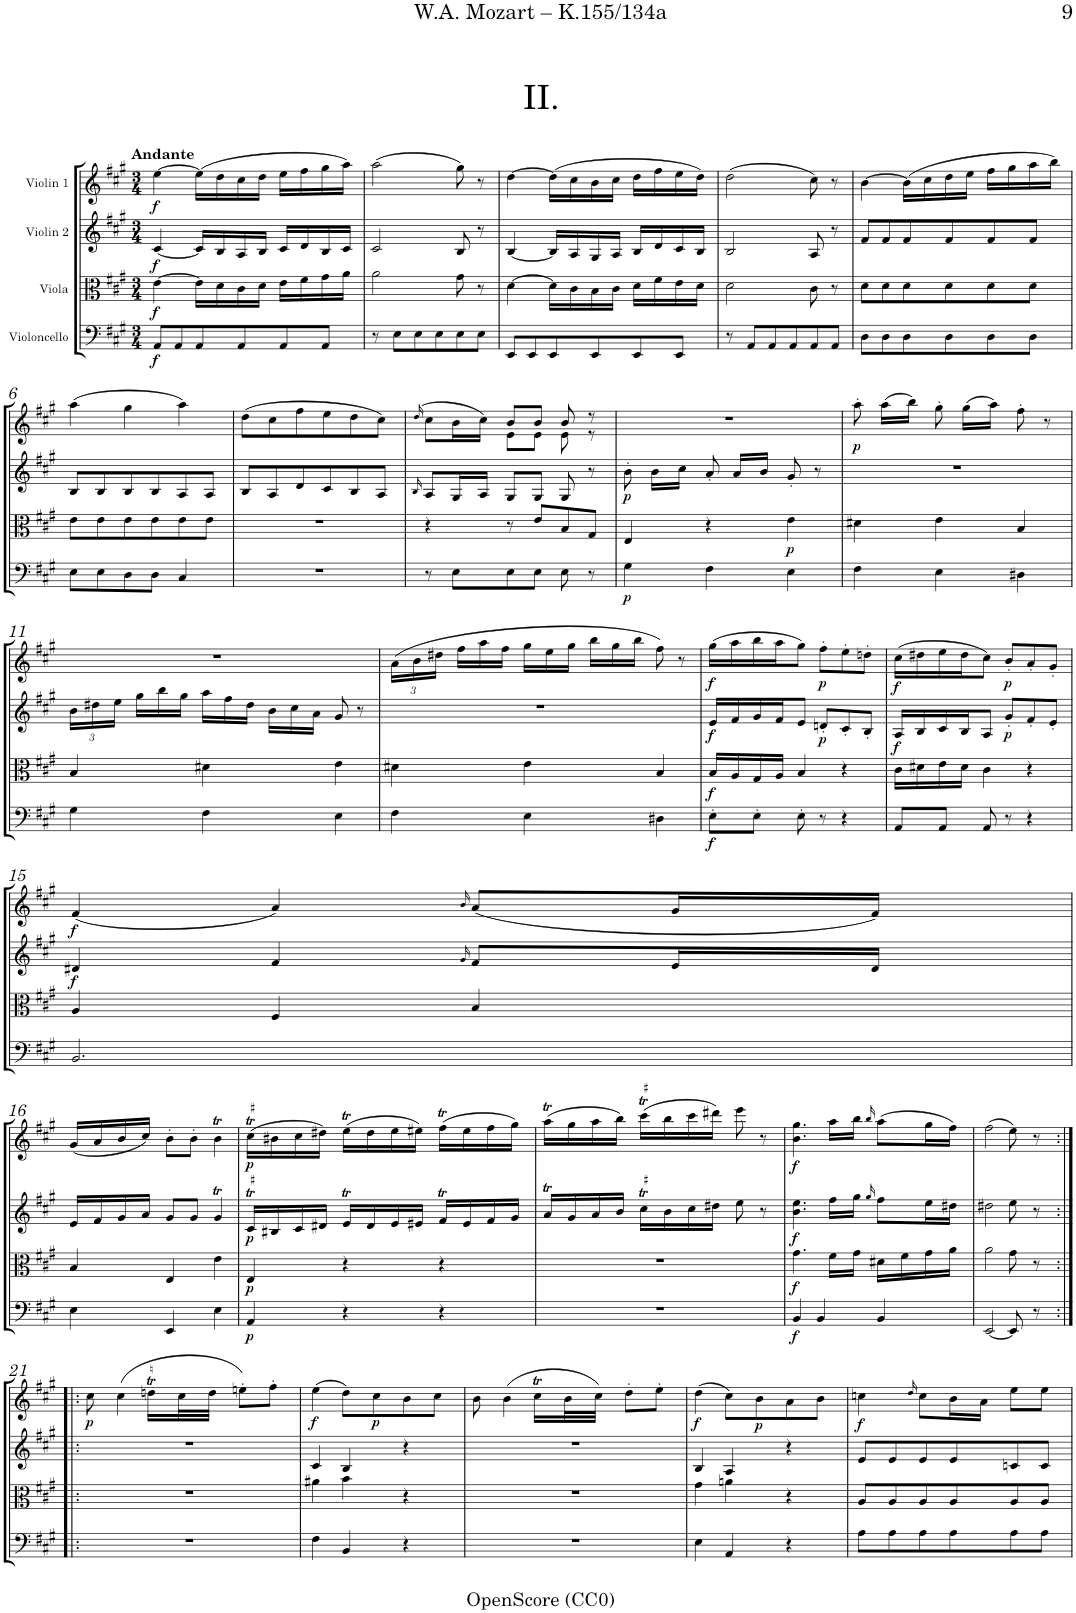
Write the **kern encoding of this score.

**kern	**dynam	**kern	**dynam	**kern	**dynam	**kern	**dynam
*part4	*part4	*part3	*part3	*part2	*part2	*part1	*part1
*staff4	*staff4	*staff3	*staff3	*staff2	*staff2	*staff1	*staff1
*I"Violoncello	*	*I"Viola	*	*I"Violin 2	*	*I"Violin 1	*
*I'Vc	*	*I'Vla	*	*I'Vln	*	*I'Vln	*
!!LO:PB:g=z
*clefF4	*	*clefC3	*	*clefG2	*	*clefG2	*
*k[f#c#g#]	*	*k[f#c#g#]	*	*k[f#c#g#]	*	*k[f#c#g#]	*
*M3/4	*	*M3/4	*	*M3/4	*	*M3/4	*
=1	=1	=1	=1	=1	=1	=1	=1
!	!	!	!	!	!	!LO:TX:a:t=II.	!
!	!	!	!	!	!	!LO:TX:a:B:t=Andante	!
!	!LO:DY:b	!	!LO:DY:b	!	!LO:DY:b	!	!LO:DY:b
8AA/L	f	[4e\	f	[4c#/	f	[4ee\	f
8AA/	.	.	.	.	.	.	.
8AA/	.	16e\LL]	.	16c#/LL]	.	(16ee\LL]	.
.	.	16d\	.	16B/	.	16dd\	.
8AA/	.	16c#\	.	16A/	.	16cc#\	.
.	.	16d\JJ	.	16B/JJ	.	16dd\JJ	.
8AA/	.	16e\LL	.	16c#/LL	.	16ee\LL	.
.	.	16f#\	.	16d/	.	16ff#\	.
8AA/J	.	16g#\	.	16B/	.	16gg#\	.
.	.	16a\JJ	.	16c#/JJ	.	16aa\JJ)	.
=2	=2	=2	=2	=2	=2	=2	=2
8r	.	2a\	.	2c#/	.	(2aa\	.
8E\L	.	.	.	.	.	.	.
8E\	.	.	.	.	.	.	.
8E\	.	.	.	.	.	.	.
8E\	.	8g#\	.	8B/	.	8gg#\)	.
8E\J	.	8r	.	8r	.	8r	.
=3	=3	=3	=3	=3	=3	=3	=3
8EE/L	.	[4d\	.	[4B/	.	[4dd\	.
8EE/	.	.	.	.	.	.	.
8EE/	.	16d\LL]	.	16B/LL]	.	(16dd\LL]	.
.	.	16c#\	.	16A/	.	16cc#\	.
8EE/	.	16B\	.	16G#/	.	16b\	.
.	.	16c#\JJ	.	16A/JJ	.	16cc#\JJ	.
8EE/	.	16d\LL	.	16B/LL	.	16dd\LL	.
.	.	16f#\	.	16d/	.	16ff#\	.
8EE/J	.	16e\	.	16c#/	.	16ee\	.
.	.	16d\JJ	.	16B/JJ	.	16dd\JJ)	.
=4	=4	=4	=4	=4	=4	=4	=4
8r	.	2d\	.	2B/	.	(2dd\	.
8AA/L	.	.	.	.	.	.	.
8AA/	.	.	.	.	.	.	.
8AA/	.	.	.	.	.	.	.
8AA/	.	8c#\	.	8A/	.	8cc#\)	.
8AA/J	.	8r	.	8r	.	8r	.
=5	=5	=5	=5	=5	=5	=5	=5
8D\L	.	8d\L	.	8f#/L	.	[4b\	.
8D\	.	8d\	.	8f#/	.	.	.
8D\	.	8d\	.	8f#/	.	(16b\LL]	.
.	.	.	.	.	.	16cc#\	.
8D\	.	8d\	.	8f#/	.	16dd\	.
.	.	.	.	.	.	16ee\JJ	.
8D\	.	8d\	.	8f#/	.	16ff#\LL	.
.	.	.	.	.	.	16gg#\	.
8D\J	.	8d\J	.	8f#/J	.	16aa\	.
.	.	.	.	.	.	16bb\JJ)	.
!!LO:LB:g=z
=6	=6	=6	=6	=6	=6	=6	=6
8E\L	.	8e\L	.	8B/L	.	(4aa\	.
8E\	.	8e\	.	8B/	.	.	.
8D\	.	8e\	.	8B/	.	4gg#\	.
8D\J	.	8e\	.	8B/	.	.	.
4C#/	.	8e\	.	8A/	.	4aa\)	.
.	.	8e\J	.	8A/J	.	.	.
=7	=7	=7	=7	=7	=7	=7	=7
2.r	.	2.r	.	8B/L	.	(8dd\L	.
.	.	.	.	8A/	.	8cc#\	.
.	.	.	.	8d/	.	8ff#\	.
.	.	.	.	8c#/	.	8ee\	.
.	.	.	.	8B/	.	8dd\	.
.	.	.	.	8A/J	.	8cc#\J)	.
=8	=8	=8	=8	=8	=8	=8	=8
.	.	.	.	16qB/	.	(>16qdd/	.
*	*	*	*	*	*	*^	*
8r	.	4r	.	8A/L	.	8cc#\L	4ryy	.
8E\L	.	.	.	16G#/L	.	16b\L	.	.
.	.	.	.	16A/JJ	.	16cc#\JJ)	.	.
8E\	.	8r	.	8G#/L	.	8b/L	8e\L	.
8E\J	.	8e/L	.	8G#/J	.	8b/J	8e\J	.
8E\	.	8B/	.	8G#/	.	8b/	8e\	.
8r	.	8G#/J	.	8r	.	8r	8r	.
=9	=9	=9	=9	=9	=9	=9	=9	=9
!	!LO:DY:b	!	!	!	!LO:DY:b	!	!	!
*	*	*	*	*	*	*v	*v	*
4G#\	p	4E/	.	8b'\	p	2.r	.
.	.	.	.	16b\LL	.	.	.
.	.	.	.	16cc#\JJ	.	.	.
4F#\	.	4r	.	8a'/	.	.	.
.	.	.	.	16a/LL	.	.	.
.	.	.	.	16b/JJ	.	.	.
!	!	!	!LO:DY:b	!	!	!	!
4E\	.	4e\	p	8g#'/	.	.	.
.	.	.	.	8r	.	.	.
=10	=10	=10	=10	=10	=10	=10	=10
!	!	!	!	!	!	!	!LO:DY:b
4F#\	.	4d#X\	.	2.r	.	8aa'\	p
.	.	.	.	.	.	(16aa\LL	.
.	.	.	.	.	.	16bb\JJ)	.
4E\	.	4e\	.	.	.	8gg#'\	.
.	.	.	.	.	.	(16gg#\LL	.
.	.	.	.	.	.	16aa\JJ)	.
4D#X\	.	4B/	.	.	.	8ff#'\	.
.	.	.	.	.	.	8r	.
!!LO:LB:g=z
=11	=11	=11	=11	=11	=11	=11	=11
*	*	*	*	*Xbrackettup	*	*	*
4G#\	.	4B/	.	24b\LL	.	2.r	.
.	.	.	.	24dd#X\	.	.	.
.	.	.	.	24ee\JJ	.	.	.
.	.	.	.	24gg#\LL	.	.	.
.	.	.	.	24bb\	.	.	.
.	.	.	.	24gg#\JJ	.	.	.
4F#\	.	4d#X\	.	24aa\LL	.	.	.
.	.	.	.	24ff#\	.	.	.
.	.	.	.	24dd#\JJ	.	.	.
.	.	.	.	24b\LL	.	.	.
.	.	.	.	24cc#\	.	.	.
.	.	.	.	24a\JJ	.	.	.
4E\	.	4e\	.	8g#/	.	.	.
.	.	.	.	8r	.	.	.
=12	=12	=12	=12	=12	=12	=12	=12
*	*	*	*	*	*	*Xbrackettup	*
4F#\	.	4d#X\	.	2.r	.	(24a\LL	.
.	.	.	.	.	.	24b\	.
.	.	.	.	.	.	24dd#X\JJ	.
.	.	.	.	.	.	24ff#\LL	.
.	.	.	.	.	.	24aa\	.
.	.	.	.	.	.	24ff#\JJ	.
4E\	.	4e\	.	.	.	24gg#\LL	.
.	.	.	.	.	.	24ee\	.
.	.	.	.	.	.	24gg#\JJ	.
.	.	.	.	.	.	24bb\LL	.
.	.	.	.	.	.	24gg#\	.
.	.	.	.	.	.	24bb\JJ	.
4D#X\	.	4B/	.	.	.	8ff#\)	.
.	.	.	.	.	.	8r	.
=13	=13	=13	=13	=13	=13	=13	=13
!	!LO:DY:b	!	!LO:DY:b	!	!LO:DY:b	!	!LO:DY:b
8E'\L	f	16B/LL	f	16e/LL	f	(16gg#\LL	f
.	.	16A/	.	16f#/	.	16aa\	.
8E'\J	.	16G#/	.	16g#/	.	16bb\	.
.	.	16A/JJ	.	16f#/J	.	16aa\J	.
8E'\	.	4B/	.	8e/J	.	8gg#\J)	.
!	!	!	!	!	!LO:DY:b	!	!LO:DY:b
8r	.	.	.	8dn'/L	p	8ff#'\L	p
4r	.	4r	.	8c#'/	.	8ee'\	.
.	.	.	.	8B'/J	.	8ddn'\J	.
=14	=14	=14	=14	=14	=14	=14	=14
!	!	!	!	!	!LO:DY:b	!	!LO:DY:b
8AA/L	.	16c#\LL	.	16A/LL	f	(16cc#\LL	f
.	.	16d#X\	.	16B/	.	16dd#X\	.
8AA/J	.	16e\	.	16c#/	.	16ee\	.
.	.	16d#\JJ	.	16B/J	.	16dd#\J	.
8AA/	.	4c#\	.	8A/J	.	8cc#\J)	.
!	!	!	!	!	!LO:DY:b	!	!LO:DY:b
8r	.	.	.	8g#'/L	p	8b'/L	p
4r	.	4r	.	8f#'/	.	8a'/	.
.	.	.	.	8e'/J	.	8g#'/J	.
!!LO:LB:g=z
=15	=15	=15	=15	=15	=15	=15	=15
!	!	!	!	!	!LO:DY:b	!	!LO:DY:b
2.BB/	.	4A/	.	4d#X/	f	(4f#/	f
.	.	4F#/	.	4f#/	.	4a/)	.
.	.	.	.	16qg#/	.	16qb/	.
.	.	4B/	.	8f#/L	.	(8a/L	.
.	.	.	.	16e/L	.	16g#/L	.
.	.	.	.	16d#/JJ	.	16f#/JJ)	.
!!LO:LB:g=z
=16	=16	=16	=16	=16	=16	=16	=16
4E\	.	4B/	.	16e/LL	.	(16g#/LL	.
.	.	.	.	16f#/	.	16a/	.
.	.	.	.	16g#/	.	16b/	.
.	.	.	.	16a/JJ	.	16cc#/JJ)	.
4EE/	.	4E/	.	8g#/L	.	8b'\L	.
.	.	.	.	8g#/J	.	8b'\J	.
4E\	.	4e\	.	4g#t/	.	4bT\	.
=17	=17	=17	=17	=17	=17	=17	=17
!	!	!	!	!	!	!LO:TX:a:t=♯	!
!	!	!	!	!LO:TX:a:t=♯	!	!	!
!	!LO:DY:b	!	!LO:DY:b	!	!LO:DY:b	!	!LO:DY:b
4AA/	p	4E/	p	16c#t/LL	p	(16cc#t\LL	p
.	.	.	.	16B#X/	.	16b#X\	.
.	.	.	.	16c#/	.	16cc#\	.
.	.	.	.	16d#X/JJ	.	16dd#X\JJ)	.
4r	.	4r	.	16eT/LL	.	(16eeT\LL	.
.	.	.	.	16d#/	.	16dd#\	.
.	.	.	.	16e/	.	16ee\	.
.	.	.	.	16e#X/JJ	.	16ee#X\JJ)	.
4r	.	4r	.	16f#T/LL	.	(16ff#T\LL	.
.	.	.	.	16e#/	.	16ee#\	.
.	.	.	.	16f#/	.	16ff#\	.
.	.	.	.	16g#/JJ	.	16gg#\JJ)	.
=18	=18	=18	=18	=18	=18	=18	=18
2.r	.	2.r	.	16aT/LL	.	(16aaT\LL	.
.	.	.	.	16g#/	.	16gg#\	.
.	.	.	.	16a/	.	16aa\	.
.	.	.	.	16b/JJ	.	16bb\JJ)	.
!	!	!	!	!	!	!LO:TX:a:t=♯	!
!	!	!	!	!LO:TX:a:t=♯	!	!	!
.	.	.	.	16cc#t\LL	.	(16ccc#t\LL	.
.	.	.	.	16b\	.	16bb\	.
.	.	.	.	16cc#\	.	16ccc#\	.
.	.	.	.	16dd#X\JJ	.	16ddd#X\JJ)	.
.	.	.	.	8ee\	.	8eee\	.
.	.	.	.	8r	.	8r	.
=19	=19	=19	=19	=19	=19	=19	=19
!	!LO:DY:b	!	!LO:DY:b	!	!LO:DY:b	!	!LO:DY:b
4BB/	f	4.g#\	f	4.b\ 4.ee\	f	4.b\ 4.gg#\	f
4BB/	.	.	.	.	.	.	.
.	.	16f#\LL	.	16ff#\LL	.	16aa\LL	.
.	.	16g#\JJ	.	16gg#\JJ	.	16bb\JJ	.
.	.	.	.	16qgg#/	.	16qbb/	.
4BB/	.	16d#X\LL	.	8ff#\L	.	(8aa\L	.
.	.	16f#\	.	.	.	.	.
.	.	16g#\	.	16ee\L	.	16gg#\L	.
.	.	16a\JJ	.	16dd#X\JJ	.	16ff#\JJ)	.
=20	=20	=20	=20	=20	=20	=20	=20
[2EE/	.	2a\	.	2dd#X\	.	(2ff#\	.
8EE/]	.	8g#\	.	8ee\	.	8ee\)	.
8r	.	8r	.	8r	.	8r	.
!!LO:LB:g=z
=21:|!|:	=21:|!|:	=21:|!|:	=21:|!|:	=21:|!|:	=21:|!|:	=21:|!|:	=21:|!|:
!	!	!	!	!	!	!	!LO:DY:b
2.r	.	2.r	.	2.r	.	8cc#\	p
.	.	.	.	.	.	(4cc#\	.
.	.	.	.	.	.	16ddnT\LL	.
.	.	.	.	.	.	32cc#\L	.
.	.	.	.	.	.	32dd\JJJ	.
.	.	.	.	.	.	8een'\L)	.
.	.	.	.	.	.	8ff#'\J	.
=22	=22	=22	=22	=22	=22	=22	=22
!	!	!	!	!	!	!	!LO:DY:b
4F#\	.	4a#X\	.	4c#/	.	(4ee\	f
4BB/	.	4b\	.	4B/	.	8dd\L)	.
!	!	!	!	!	!	!	!LO:DY:b
.	.	.	.	.	.	8cc#\	p
4r	.	4r	.	4r	.	8b\	.
.	.	.	.	.	.	8cc#\J	.
=23	=23	=23	=23	=23	=23	=23	=23
2.r	.	2.r	.	2.r	.	8b\	.
.	.	.	.	.	.	(4b\	.
.	.	.	.	.	.	16cc#t\LL	.
.	.	.	.	.	.	32b\L	.
.	.	.	.	.	.	32cc#\JJJ)	.
.	.	.	.	.	.	8dd'\L	.
.	.	.	.	.	.	8ee'\J	.
=24	=24	=24	=24	=24	=24	=24	=24
!	!	!	!	!	!	!	!LO:DY:b
4E\	.	4g#\	.	4B/	.	(4dd\	f
4AA/	.	4an\	.	4A/	.	8cc#\L)	.
!	!	!	!	!	!	!	!LO:DY:b
.	.	.	.	.	.	8b\	p
4r	.	4r	.	4r	.	8a\	.
.	.	.	.	.	.	8b\J	.
=25	=25	=25	=25	=25	=25	=25	=25
!	!	!	!	!	!	!	!LO:DY:b
8A\L	.	8A/L	.	8e/L	.	4ccn\	f
8A\	.	8A/	.	8e/	.	.	.
.	.	.	.	.	.	16qdd/	.
8A\	.	8A/	.	8e/	.	8cc\L	.
8A\	.	8A/	.	8e/	.	16b\L	.
.	.	.	.	.	.	16a\JJ	.
8A\	.	8A/	.	8cn/	.	8ee\L	.
8A\J	.	8A/J	.	8c/J	.	8ee\J	.
=	=	=	=	=	=	=	=
*-	*-	*-	*-	*-	*-	*-	*-
